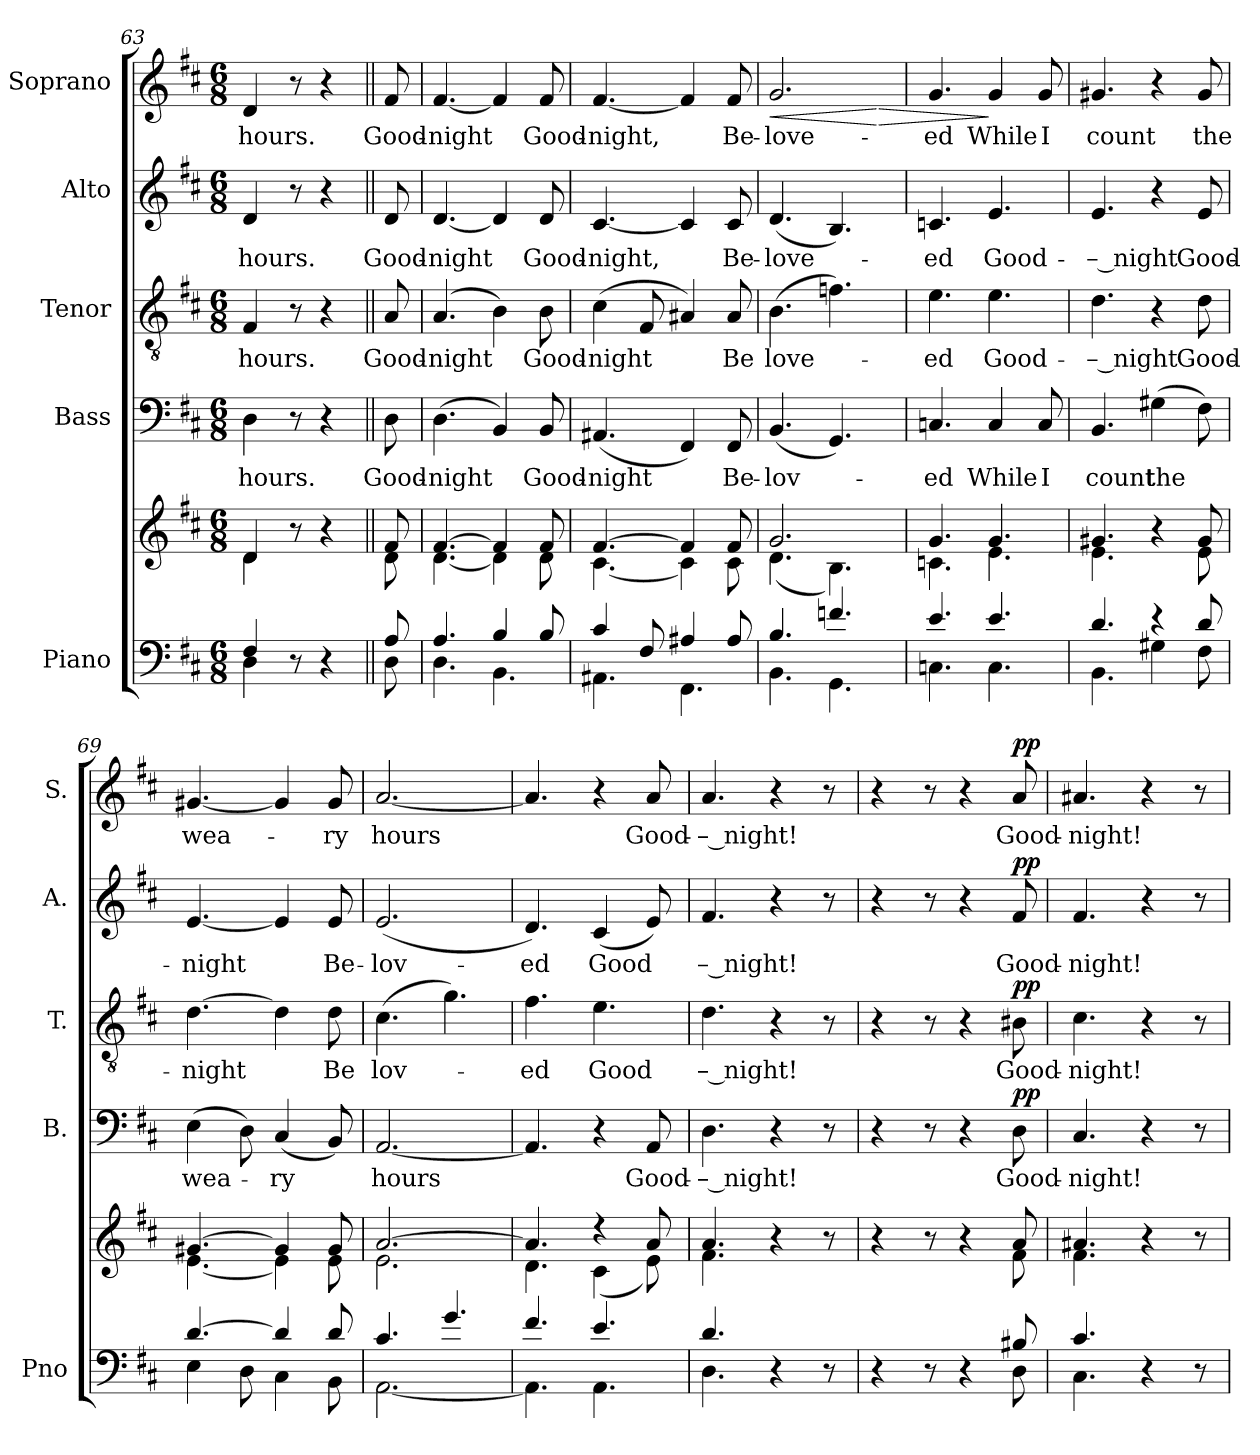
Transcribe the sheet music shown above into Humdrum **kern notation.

**kern	**kern	**kern	**text	**dynam	**kern	**text	**dynam	**kern	**text	**dynam	**kern	**text	**dynam
*part5	*part5	*part4	*part4	*part4	*part3	*part3	*part3	*part2	*part2	*part2	*part1	*part1	*part1
*staff6	*staff5	*staff4	*staff4	*staff4	*staff3	*staff3	*staff3	*staff2	*staff2	*staff2	*staff1	*staff1	*staff1
*I"Piano	*	*I"Bass	*	*	*I"Tenor	*	*	*I"Alto	*	*	*I"Soprano	*	*
*I'Pno	*	*I'B.	*	*	*I'T.	*	*	*I'A.	*	*	*I'S.	*	*
*clefF4	*clefG2	*clefF4	*	*	*clefGv2	*	*	*clefG2	*	*	*clefG2	*	*
*k[f#c#]	*k[f#c#]	*k[f#c#]	*	*	*k[f#c#]	*	*	*k[f#c#]	*	*	*k[f#c#]	*	*
*M6/8	*M6/8	*M6/8	*	*	*M6/8	*	*	*M6/8	*	*	*M6/8	*	*
=63	=63	=63	=63	=63	=63	=63	=63	=63	=63	=63	=63	=63	=63
*^	*^	*	*	*	*	*	*	*	*	*	*	*	*
4F#/	4D\	4d/	4d\	4D\	hours.	.	4F#/	hours.	.	4d/	hours.	.	4d/	hours.	.
8r	4.ryy	8r	4.ryy	8r	.	.	8r	.	.	8r	.	.	8r	.	.
4r	.	4r	.	4r	.	.	4r	.	.	4r	.	.	4r	.	.
=63X3||	=63X3||	=63X3||	=63X3||	=63X3||	=63X3||	=63X3||	=63X3||	=63X3||	=63X3||	=63X3||	=63X3||	=63X3||	=63X3||	=63X3||	=63X3||
8A/	8D\	8f#/	8d\	8D\	Good-	.	8A/	Good-	.	8d/	Good-	.	8f#/	Good-	.
=64	=64	=64	=64	=64	=64	=64	=64	=64	=64	=64	=64	=64	=64	=64	=64
4.A/	4.D\	[4.f#/	[4.d\	(4.D\	-night	.	(<4.A/	-night	.	[<4.d/	-night	.	[4.f#/	-night	.
4B/	4.BB\	4f#/]	4d\]	4BB/)	.	.	4B\)	.	.	4d/]	.	.	4f#/]	.	.
8B/	.	8f#/	8d\	8BB/	Good-	.	8B\	Good-	.	8d/	Good-	.	8f#/	Good-	.
=65	=65	=65	=65	=65	=65	=65	=65	=65	=65	=65	=65	=65	=65	=65	=65
4c#/	4.AA#X\	[4.f#/	[4.c#\	(>4.AA#X/	-night	.	(<4c#\	-night	.	[<4.c#/	-night,	.	[4.f#/	-night,	.
8F#/	.	.	.	.	.	.	8F#/	.	.	.	.	.	.	.	.
4A#X/	4.FF#\	4f#/]	4c#\]	4FF#/)	.	.	4A#X/)	.	.	4c#/]	.	.	4f#/]	.	.
8A#/	.	8f#/	8c#\	8FF#/	Be-	.	8A#/	Be	.	8c#/	Be-	.	8f#/	Be-	.
=66	=66	=66	=66	=66	=66	=66	=66	=66	=66	=66	=66	=66	=66	=66	=66
!	!	!	!	!	!	!	!	!	!	!	!	!	!	!	!LO:HP:b
*	*	*	*	*	*	*	*	*	*	*	*	*	*^	*	*
4.B/	4.BB\	2.g/	(4.d\	(4.BB/	-lov-	.	(<4.B\	love-	.	(4.d/	-love-	.	2.g/	4.ryy	-love-	<
4.fn/	4.GG\	.	4.B\)	4.GG/)	.	.	4.fn\)	.	.	4.B/)	.	.	.	4ryy	.	.
!	!	!	!	!	!	!	!	!	!	!	!	!	!	!	!	!LO:HP:n=1:b
.	.	.	.	.	.	.	.	.	.	.	.	.	.	8ryy	.	[ >
*	*	*	*	*	*	*	*	*	*	*	*	*	*v	*v	*	*
=67	=67	=67	=67	=67	=67	=67	=67	=67	=67	=67	=67	=67	=67	=67	=67
4.e/	4.Cn\	4.g/	4.cn\	4.Cn/	-ed	.	4.e\	-ed	.	4.cn/	-ed	.	4.g/	-ed	.
4.e/	4.C\	4.g/	4.e\	4C/	While	.	4.e\	Good-	.	4.e/	Good-	.	4g/	While	]
.	.	.	.	8C/	I	.	.	.	.	.	.	.	8g/	I	.
=68	=68	=68	=68	=68	=68	=68	=68	=68	=68	=68	=68	=68	=68	=68	=68
4.d/	4.BB\	4.g#X/	4.e\	4.BB/	count	.	4.d\	-– night	.	4.e/	-– night	.	4.g#X/	count	.
4r	4G#X\	4r	4ryy	(4G#X\	the	.	4r	.	.	4r	.	.	4r	.	.
8d/	8F#\	8g#/	8e\	8F#\)	.	.	8d\	Good-	.	8e/	Good-	.	8g#/	the	.
=69	=69	=69	=69	=69	=69	=69	=69	=69	=69	=69	=69	=69	=69	=69	=69
[4.d/	4E\	[4.g#X/	[4.e\	(4E\	wea-	.	[4.d\	-night	.	[4.e/	-night	.	[4.g#X/	-wea-	.
.	8D\	.	.	8D\)	.	.	.	.	.	.	.	.	.	.	.
4d/]	4C#\	4g#/]	4e\]	(4C#/	-ry	.	4d\]	.	.	4e/]	.	.	4g#/]	.	.
8d/	8BB\	8g#/	8e\	8BB/)	.	.	8d\	Be	.	8e/	Be-	.	8g#/	-ry	.
=70	=70	=70	=70	=70	=70	=70	=70	=70	=70	=70	=70	=70	=70	=70	=70
4.c#/	[2.AA\	[2.a/	2.e\	[2.AA/	hours	.	(4.c#\	lov-	.	(2.e/	-lov-	.	[>2.a/	-hours	.
4.g/	.	.	.	.	.	.	4.g\)	.	.	.	.	.	.	.	.
=71	=71	=71	=71	=71	=71	=71	=71	=71	=71	=71	=71	=71	=71	=71	=71
4.f#/	4.AA\]	4.a/]	4.d\	4.AA/]	.	.	4.f#\	-ed	.	4.d/)	-ed	.	4.a/]	.	.
4.e/	4.AA\	4r	(4c#\	4r	.	.	4.e\	Good	.	(4c#/	Good	.	4r	.	.
.	.	8a/	8e\)	8AA/	Good-	.	.	.	.	8e/)	.	.	8a/	Good-	.
=72	=72	=72	=72	=72	=72	=72	=72	=72	=72	=72	=72	=72	=72	=72	=72
4.d/	4.D\	4.a/	4.f#\	4.D\	-– night!	.	4.d\	-– night!	.	4.f#/	-– night!	.	4.a/	-– night!	.
4r	4ryy	4r	4ryy	4r	.	.	4r	.	.	4r	.	.	4r	.	.
8r	8ryy	8r	8ryy	8r	.	.	8r	.	.	8r	.	.	8r	.	.
=73	=73	=73	=73	=73	=73	=73	=73	=73	=73	=73	=73	=73	=73	=73	=73
4r	4ryy	4r	4ryy	4r	.	.	4r	.	.	4r	.	.	4r	.	.
8r	8ryy	8r	8ryy	8r	.	.	8r	.	.	8r	.	.	8r	.	.
4r	4ryy	4r	4ryy	4r	.	.	4r	.	.	4r	.	.	4r	.	.
!	!	!	!	!	!	!LO:DY:a	!	!	!LO:DY:a	!	!	!LO:DY:a	!	!	!LO:DY:a
8B#X/	8D\	8a/	8f#\	8D\	Good-	pp	8B#X\	Good-	pp	8f#/	Good-	pp	8a/	Good-	pp
=74	=74	=74	=74	=74	=74	=74	=74	=74	=74	=74	=74	=74	=74	=74	=74
4.c#/	4.C#\	4.a#X/	4.f#\	4.C#/	-night!	.	4.c#\	-night!	.	4.f#/	-night!	.	4.a#X/	-night!	.
4r	4ryy	4r	4ryy	4r	.	.	4r	.	.	4r	.	.	4r	.	.
8r	8ryy	8r	8ryy	8r	.	.	8r	.	.	8r	.	.	8r	.	.
*v	*v	*	*	*	*	*	*	*	*	*	*	*	*	*	*
*	*v	*v	*	*	*	*	*	*	*	*	*	*	*	*
=	=	=	=	=	=	=	=	=	=	=	=	=	=
*-	*-	*-	*-	*-	*-	*-	*-	*-	*-	*-	*-	*-	*-
